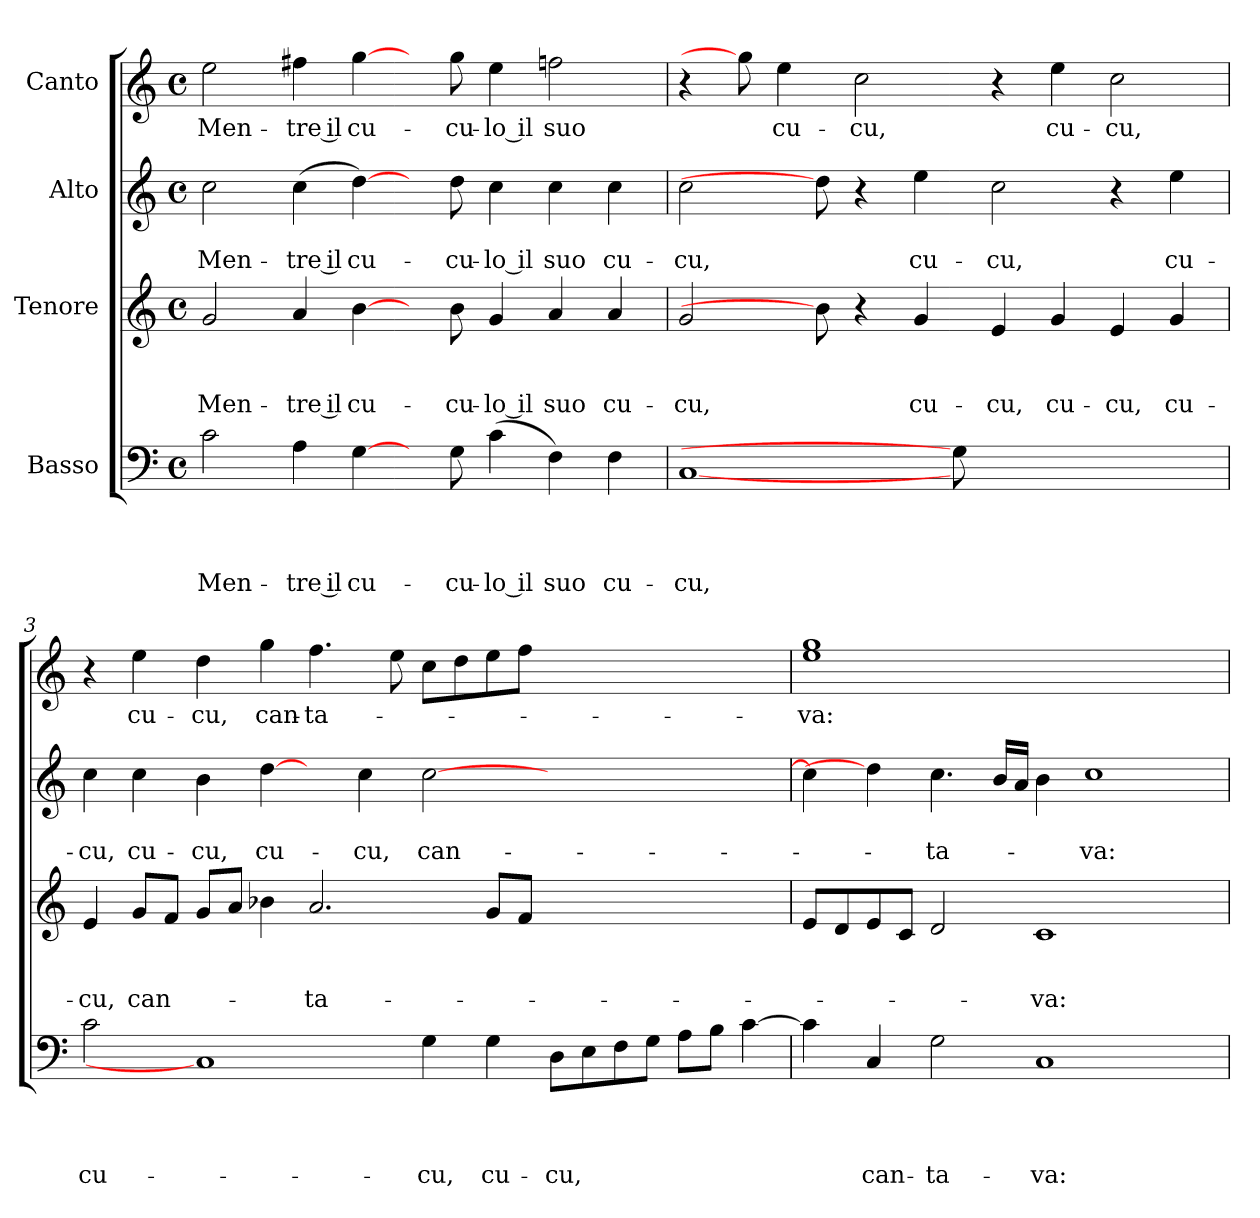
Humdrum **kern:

**kern	**text	**text	**text	**text	**kern	**text	**text	**text	**kern	**text	**text	**kern	**text
*part4	*part4	*part4	*part4	*part4	*part3	*part3	*part3	*part3	*part2	*part2	*part2	*part1	*part1
*staff4	*staff4	*staff4	*staff4	*staff4	*staff3	*staff3	*staff3	*staff3	*staff2	*staff2	*staff2	*staff1	*staff1
*I"Basso	*	*	*	*	*I"Tenore	*	*	*	*I"Alto	*	*	*I"Canto	*
*clefF4	*	*	*	*	*clefG2	*	*	*	*clefG2	*	*	*clefG2	*
*k[]	*	*	*	*	*k[]	*	*	*	*k[]	*	*	*k[]	*
*C:	*	*	*	*	*C:	*	*	*	*C:	*	*	*C:	*
*M4/4	*	*	*	*	*M4/4	*	*	*	*M4/4	*	*	*M4/4	*
*met(c)	*	*	*	*	*met(c)	*	*	*	*met(c)	*	*	*met(c)	*
=1	=1	=1	=1	=1	=1	=1	=1	=1	=1	=1	=1	=1	=1
!	!	!	!	!LO:LY:b	!	!	!	!LO:LY:b	!	!	!LO:LY:b	!	!LO:LY:b
2c\	.	.	.	Men-	2g/	.	.	Men-	2cc\	.	Men-	2ee\	Men-
!	!	!	!	!LO:LY:b:rj	!	!	!	!LO:LY:b:rj	!	!	!LO:LY:b:rj	!	!LO:LY:b:rj
4A\	.	.	.	-tre il	4a/	.	.	-tre il	(<4cc\	.	-tre il	4ff#X\	-tre il
!	!	!	!	!LO:LY:b	!	!	!	!LO:LY:b	!	!	!LO:LY:b	!	!LO:LY:b
[4G\	.	.	.	cu-	[4b\	.	.	cu-	([4dd\)	.	cu-	[4gg\	cu-
8ryy	.	.	.	.	8ryy	.	.	.	8ryy	.	.	8ryy	.
!	!	!	!	!LO:LY:b	!	!	!	!LO:LY:b	!	!	!LO:LY:b	!	!LO:LY:b
8G\	.	.	.	-cu-	8b\	.	.	-cu-	8dd\	.	-cu-	8gg\	-cu-
!	!	!	!	!LO:LY:b:rj	!	!	!	!LO:LY:b:rj	!	!	!LO:LY:b:rj	!	!LO:LY:b:rj
(<4c\	.	.	.	-lo il	4g/	.	.	-lo il	4cc\	.	-lo il	4ee\	-lo il
!	!	!	!	!LO:LY:b	!	!	!	!LO:LY:b	!	!	!LO:LY:b	!	!LO:LY:b
4F\)	.	.	.	suo	4a/	.	.	suo	4cc\	.	suo	2ff\	suo
!	!	!	!	!LO:LY:b	!	!	!	!LO:LY:b	!	!	!LO:LY:b	!	!
4F\	.	.	.	cu-	4a/	.	.	cu-	4cc\	.	cu-	.	.
=2	=2	=2	=2	=2	=2	=2	=2	=2	=2	=2	=2	=2	=2
!	!	!	!	!LO:LY:b	!	!	!	!LO:LY:b	!	!	!LO:LY:b	!	!
[1C	.	.	.	-cu,	2g/	.	.	-cu,	2cc\	.	-cu,	4r	.
.	.	.	.	.	.	.	.	.	.	.	.	8gg\]	.
!	!	!	!	!	!	!	!	!	!	!	!	!	!LO:LY:b
.	.	.	.	.	.	.	.	.	.	.	.	4ee\	cu-
.	.	.	.	.	8b\]	.	.	.	8dd\]	.	.	.	.
!	!	!	!	!	!	!	!	!	!	!	!	!	!LO:LY:b
.	.	.	.	.	4r	.	.	.	4r	.	.	2cc\	-cu,
!	!	!	!	!	!	!	!	!LO:LY:b	!	!	!LO:LY:b	!	!
.	.	.	.	.	4g/	.	.	cu-	4ee\	.	cu-	.	.
8G\]	.	.	.	.	.	.	.	.	.	.	.	.	.
!	!	!	!	!	!	!	!	!LO:LY:b	!	!	!LO:LY:b	!	!
1ryy	.	.	.	.	4e/	.	.	-cu,	2cc\	.	-cu,	4r	.
!	!	!	!	!	!	!	!	!LO:LY:b	!	!	!	!	!LO:LY:b
.	.	.	.	.	4g/	.	.	cu-	.	.	.	4ee\	cu-
!	!	!	!	!	!	!	!	!LO:LY:b	!	!	!	!	!LO:LY:b
.	.	.	.	.	4e/	.	.	-cu,	4r	.	.	2cc\	-cu,
!	!	!	!	!	!	!	!	!LO:LY:b	!	!	!LO:LY:b	!	!
.	.	.	.	.	4g/	.	.	cu-	4ee\	.	cu-	.	.
=3	=3	=3	=3	=3	=3	=3	=3	=3	=3	=3	=3	=3	=3
!	!	!	!	!LO:LY:b	!	!	!	!LO:LY:b	!	!	!LO:LY:b	!	!
2c\	.	.	.	cu-	4e/	.	.	-cu,	4cc\	.	-cu,	4r	.
!	!	!	!	!	!	!	!	!LO:LY:b	!	!	!LO:LY:b	!	!LO:LY:b
.	.	.	.	.	8g/L	.	.	can-	4cc\	.	cu-	4ee\	cu-
.	.	.	.	.	8f/J	.	.	.	.	.	.	.	.
!	!	!	!	!	!	!	!	!	!	!	!LO:LY:b	!	!LO:LY:b
1C]	.	.	.	.	8g/L	.	.	.	4b\	.	-cu,	4dd\	-cu,
.	.	.	.	.	8a/J	.	.	.	.	.	.	.	.
!	!	!	!	!	!	!	!	!	!	!	!LO:LY:b	!	!LO:LY:b
.	.	.	.	.	4b-X\	.	.	.	[4dd\	.	cu-	4gg\	can-
!	!	!	!	!	!	!	!	!LO:LY:b	!	!	!	!	!LO:LY:b
.	.	.	.	.	2.a/	.	.	-ta-	4ryy	.	.	4.ff\	-ta-
!	!	!	!	!	!	!	!	!	!	!	!LO:LY:b	!	!
.	.	.	.	.	.	.	.	.	4cc\	.	-cu,	.	.
.	.	.	.	.	.	.	.	.	.	.	.	8ee\	.
!	!	!	!	!LO:LY:b	!	!	!	!	!	!	!LO:LY:b	!	!
4G\	.	.	.	-cu,	.	.	.	.	[<2cc\	.	can-	8cc\L	.
.	.	.	.	.	.	.	.	.	.	.	.	8dd\	.
!	!	!	!	!LO:LY:b	!	!	!	!	!	!	!	!	!
4G\	.	.	.	cu-	8g/L	.	.	.	.	.	.	8ee\	.
.	.	.	.	.	8f/J	.	.	.	.	.	.	8ff\J	.
!	!	!	!	!LO:LY:b	!	!	!	!	!	!	!	!	!
8D\L	.	.	.	-cu,	1ryy	.	.	.	1ryy	.	.	1ryy	.
8E\	.	.	.	.	.	.	.	.	.	.	.	.	.
8F\	.	.	.	.	.	.	.	.	.	.	.	.	.
8G\J	.	.	.	.	.	.	.	.	.	.	.	.	.
8A\L	.	.	.	.	.	.	.	.	.	.	.	.	.
8B\J	.	.	.	.	.	.	.	.	.	.	.	.	.
[<4c\	.	.	.	.	.	.	.	.	.	.	.	.	.
!!LO:LB:g=z
=4	=4	=4	=4	=4	=4	=4	=4	=4	=4	=4	=4	=4	=4
!	!	!	!	!	!	!	!	!	!	!	!	!	!LO:LY:b
4c\]	.	.	.	.	8e/L	.	.	.	4cc\]	.	.	1ee 1gg	-va:
.	.	.	.	.	8d/	.	.	.	.	.	.	.	.
!	!	!	!	!LO:LY:b	!	!	!	!	!	!	!	!	!
4C/	.	.	.	can-	8e/	.	.	.	4dd\]	.	.	.	.
.	.	.	.	.	8c/J	.	.	.	.	.	.	.	.
!	!	!	!	!LO:LY:b	!	!	!	!	!	!	!LO:LY:b	!	!
2G\	.	.	.	-ta-	2d/	.	.	.	4.cc\	.	-ta-	.	.
.	.	.	.	.	.	.	.	.	16b/LL	.	.	.	.
.	.	.	.	.	.	.	.	.	16a/JJ	.	.	.	.
!	!	!	!	!LO:LY:b	!	!	!	!LO:LY:b	!	!	!	!	!
1C	.	.	.	-va:	1c	.	.	-va:	4b\	.	.	1ryy	.
!	!	!	!	!	!	!	!	!	!	!	!LO:LY:b	!	!
.	.	.	.	.	.	.	.	.	1cc	.	-va:	.	.
4ryy	.	.	.	.	4ryy	.	.	.	.	.	.	4ryy	.
=	=	=	=	=	=	=	=	=	=	=	=	=	=
*-	*-	*-	*-	*-	*-	*-	*-	*-	*-	*-	*-	*-	*-
